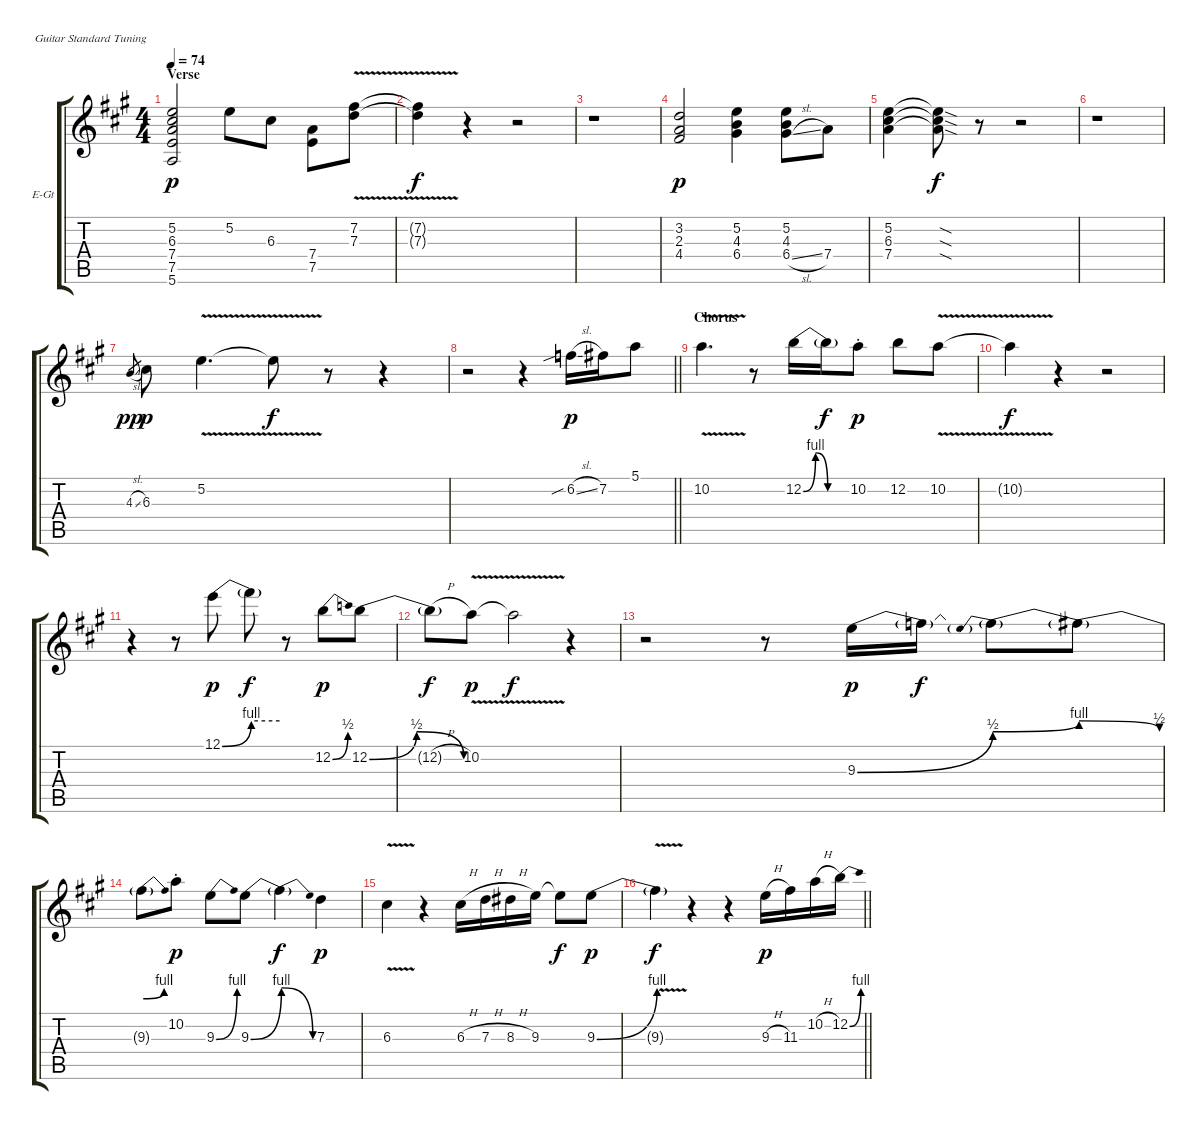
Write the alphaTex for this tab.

\bracketExtendMode groupsimilarinstruments
\firstSystemTrackNameOrientation horizontal
\otherSystemsTrackNameOrientation horizontal
\track ("Guitar 2" "E-Gt") {instrument overdrivenguitar}
\staff {score tabs}
\tuning (E4 B3 G3 D3 A2 E2)
\ts (4 4)
\section ("" "Verse")
\tempo 74
\clef g2
\ks a
(5.2 6.3 7.4 7.5 5.6).2{dy p} 5.2.8 6.3.8 (7.4 7.5).8 (7.2{v} 7.3).8 |
(7.2{v t} 7.3{t}).4{dy f} r.4 r.2 |
r.1 |
(3.2 2.3 4.4).2{dy p} (5.2 4.3 6.4).4 (5.2 4.3 6.4{sl}).8 7.4.8 |
(5.2 6.3 7.4).4 (5.2{sod t} 6.3{sod t} 7.4{sod t}).8{dy f} r.8 r.2 |
r.1 |
4.3{sl}.8{gr dy pp} 6.3.8{dy p} 5.2{v}.4{d} 5.2{v t}.8{dy f} r.8 r.4 |
\barLineRight lightlight
r.2 r.4 6.2{sib sl}.16{dy p} 7.2.16 5.1.8 |
\section ("" "Chorus")
10.2{v}.4{d} r.8 12.2{be (bendrelease 0 0 30 4 30 4 60 0)}.16 12.2{be (hold 0 0 60 0) t}.16{dy f} 10.2{st}.8{dy p} 12.2.8 10.2{v}.8 |
10.2{v t}.4{dy f} r.4 r.2 |
r.4 r.8 12.1{be (bend 0 0 60 4)}.8{dy p} 12.1{be (hold 0 4 60 4) t}.8{dy f} r.8 12.2{be (bend 0 0 60 2)}.8{dy p} 12.2{be (bendrelease 0 0 30 2 30 2 60 0)}.8 |
12.2{h t}.8{dy f} 10.2{v}.8{dy p} 10.2{v t}.2{dy f} r.4 |
r.2 r.8 9.3{be (bend 0 0 60 2)}.16{dy p} 9.3{t}.16{dy f} 9.3{be (prebendbend 0 2 60 4) t}.8 9.3{be (release 0 4 60 2) t}.8 |
9.3{be (bend 0 2 60 4) t}.8 10.2{st}.8{dy p} 9.3{be (bend 0 0 60 4)}.8 9.3{be (bend 0 0 60 4)}.8 9.3{be (release 0 4 60 0) t}.4{dy f} 7.3.4{dy p} |
6.3{v}.4 r.4 6.3{h}.16 7.3{h}.16 8.3{h}.16 9.3.16 9.3{t}.8{dy f} 9.3{be (bend 0 0 60 4)}.8{dy p} |
\barLineRight lightlight
9.3{v t}.4{dy f} r.4 r.4 9.3{h}.16{dy p} 11.3.16 10.2{h}.16 12.2{be (bend 0 0 60 4)}.16
